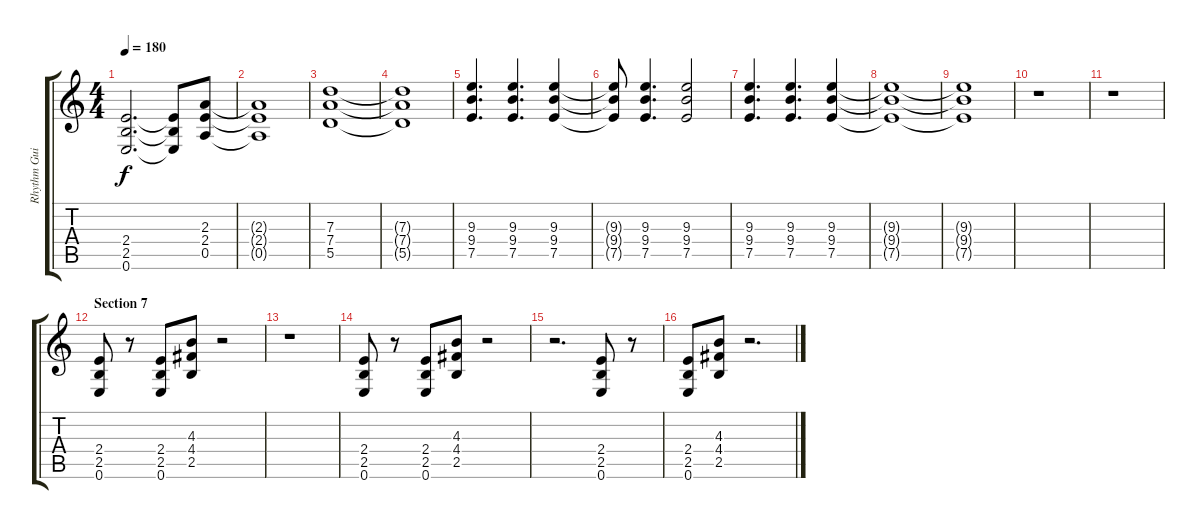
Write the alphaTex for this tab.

\track ("Rhythm Guitar" "Rhythm Gui") {instrument distortionguitar}
\staff {score tabs}
\tuning (E4 B3 G3 D3 A2 E2) {hide}
\ts (4 4)
\tempo 180
\clef g2
\ks c
(2.4 2.5 0.6).2{d dy f} (2.4{t} 2.5{t} 0.6{t}).8 (2.3 2.4 0.5).8 |
(2.3{t} 2.4{t} 0.5{t}).1 |
(7.3 7.4 5.5).1 |
(7.3{t} 7.4{t} 5.5{t}).1 |
(9.3 9.4 7.5).4{d} (9.3 9.4 7.5).4{d} (9.3 9.4 7.5).4 |
(9.3{t} 9.4{t} 7.5{t}).8 (9.3 9.4 7.5).4{d} (9.3 9.4 7.5).2 |
(9.3 9.4 7.5).4{d} (9.3 9.4 7.5).4{d} (9.3 9.4 7.5).4 |
(9.3{t} 9.4{t} 7.5{t}).1 |
(9.3{t} 9.4{t} 7.5{t}).1{volume 5} |
r.1 |
r.1 |
\section ("" "Section 7")
(2.4 2.5 0.6).8{volume 12} r.8 (2.4 2.5 0.6).8 (4.3 4.4 2.5).8 r.2 |
r.1 |
(2.4 2.5 0.6).8 r.8 (2.4 2.5 0.6).8 (4.3 4.4 2.5).8 r.2 |
r.2{d} (2.4 2.5 0.6).8 r.8 |
(2.4 2.5 0.6).8 (4.3 4.4 2.5).8 r.2{d}
